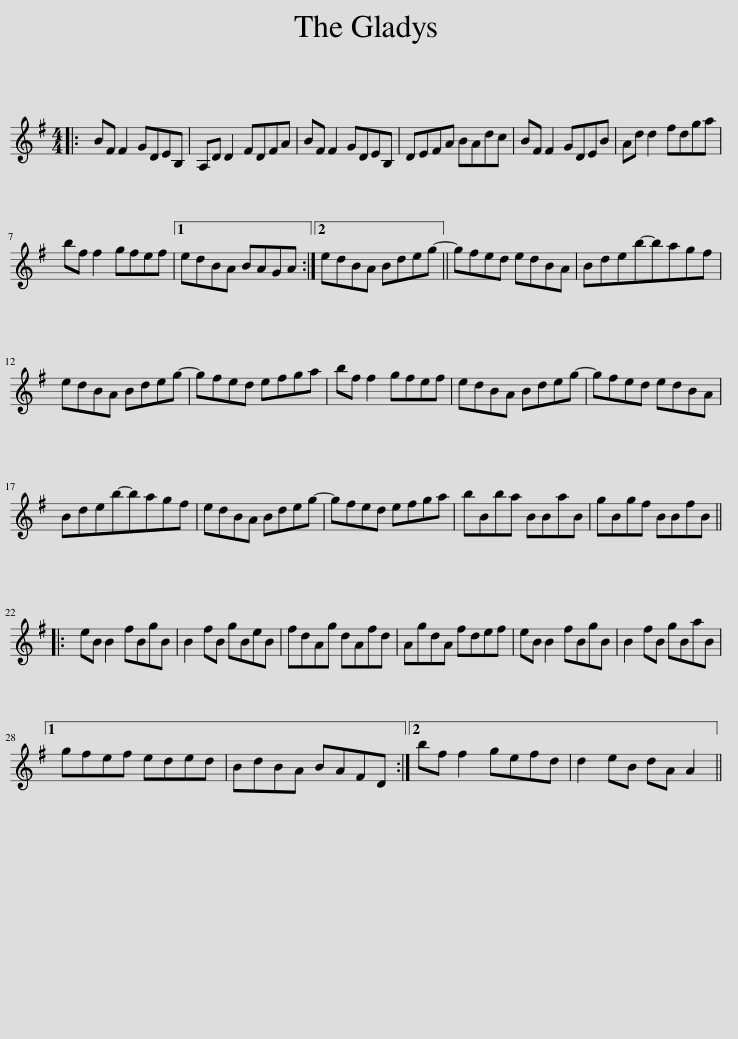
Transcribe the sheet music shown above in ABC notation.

X:1
L:1/8
M:4/4
I:linebreak $
K:Emin
V:1 treble
V:1
|: BF F2 GDEB, | A,D D2 FDFA | BF F2 GDEB, | DEFA BAdc | BF F2 GDEB | %5
 Ad d2 fdga |$ bf f2 gfef |1 edBA BAGA :|2 edBA Bdeg- || gfed edBA | %10
 Bdeb-bagf |$ edBA Bdeg- | gfed efga | bf f2 gfef | edBA Bdeg- | %15
 gfed edBA |$ Bdeb-bagf | edBA Bdeg- | gfed efga | bBba BBaB | %20
 gBgf BBfB |:$ eB B2 fBgB | B2 fB gBeB | fdAg dAfd | AgdA fdef | %25
 eB B2 fBgB | B2 fB gBaB |1$ gfef eded | BdBA BAFD :|2 bf f2 gefd | %30
 d2 eB dA A2 || %31
